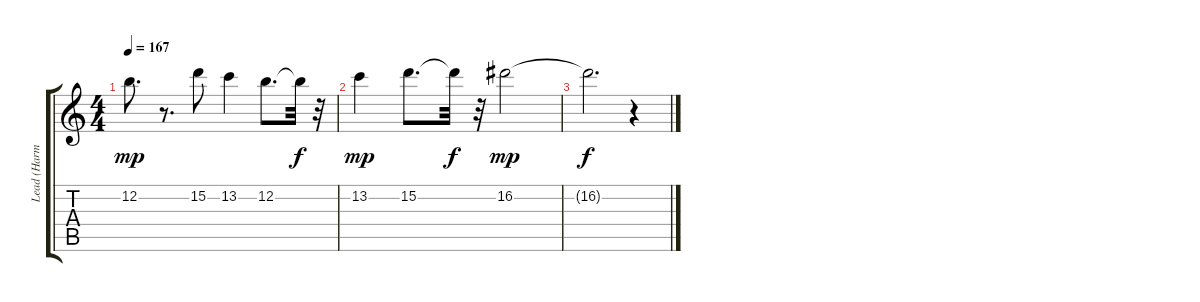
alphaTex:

\track ("Lead (Harmonics)" "Lead (Harm") {instrument electricguitarjazz}
\staff {score tabs}
\tuning (E4 B3 G3 D3 A2 E2) {hide}
\ts (4 4)
\tempo 167
\clef g2
\ks c
12.2.8{d dy mp} r.8{d} 15.2.8 13.2.4 12.2.8{d} 12.2{t}.32{dy f} r.32 |
13.2.4{dy mp} 15.2.8{d} 15.2{t}.32{dy f} r.32 16.2.2{dy mp} |
16.2{t}.2{d dy f} r.4
